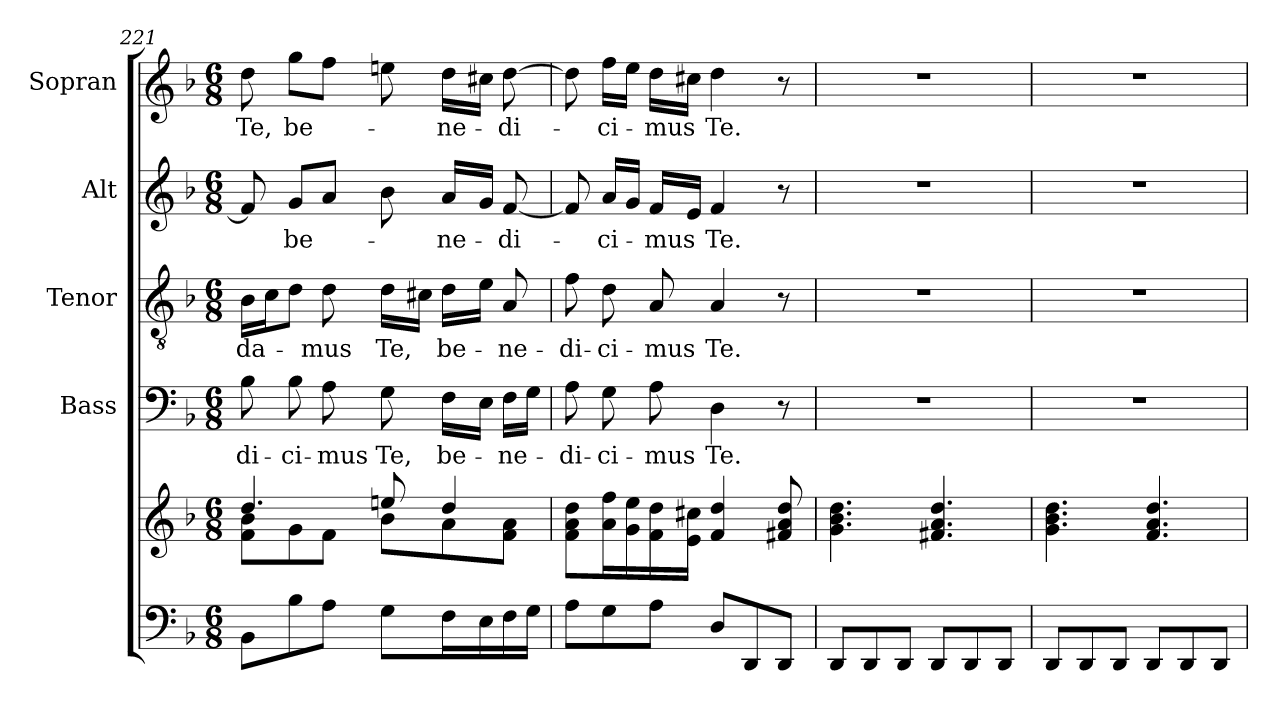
**kern	**kern	**kern	**text	**kern	**text	**kern	**text	**kern	**text
*part5	*part5	*part4	*part4	*part3	*part3	*part2	*part2	*part1	*part1
*staff6	*staff5	*staff4	*staff4	*staff3	*staff3	*staff2	*staff2	*staff1	*staff1
*	*	*I"Bass	*	*I"Tenor	*	*I"Alt	*	*I"Sopran	*
*	*	*I'B.	*	*I'T.	*	*I'A.	*	*I'S.	*
!!LO:LB:g=z
*clefF4	*clefG2	*clefF4	*	*clefGv2	*	*clefG2	*	*clefG2	*
*k[b-]	*k[b-]	*k[b-]	*	*k[b-]	*	*k[b-]	*	*k[b-]	*
*F:	*F:	*F:	*	*F:	*	*F:	*	*F:	*
*M6/8	*M6/8	*M6/8	*	*M6/8	*	*M6/8	*	*M6/8	*
=221	=221	=221	=221	=221	=221	=221	=221	=221	=221
*	*^	*	*	*	*	*	*	*	*
!	!	!	!	!LO:LY:b	!	!LO:LY:b	!	!	!	!LO:LY:b
8BB-\L	4.dd/	8f\ 8b-\L	8B-\	-di-	16B-\LL	-da-	8f/]	.	8dd\	Te,
.	.	.	.	.	16c\J	.	.	.	.	.
!	!	!	!	!LO:LY:b	!	!	!	!LO:LY:b	!	!LO:LY:b
8B-\	.	8g\	8B-\	-ci-	8d\J	.	8g/L	be-	8gg\L	be-
!	!	!	!	!LO:LY:b	!	!LO:LY:b	!	!	!	!
8A\J	.	8f\J	8A\	-mus	8d\	-mus	8a/J	.	8ff\J	.
!	!	!	!	!LO:LY:b	!	!LO:LY:b	!	!	!	!
8G\L	8een/	8b-\L	8G\	Te,	16d\LL	Te,	8b-\	.	8een\	.
.	.	.	.	.	16c#X\JJ	.	.	.	.	.
!	!	!	!	!LO:LY:b	!	!LO:LY:b	!	!LO:LY:b	!	!LO:LY:b
16F\L	4dd/	8a\	16F\LL	be-	16d\LL	be-	16a/LL	-ne-	16dd\LL	-ne-
16E\	.	.	16E\JJ	.	16e\JJ	.	16g/JJ	.	16cc#X\JJ	.
!	!	!	!	!LO:LY:b	!	!LO:LY:b	!	!LO:LY:b	!	!LO:LY:b
16F\	.	8f\ 8a\J	16F\LL	-ne-	8A/	-ne-	[8f/	-di-	[8dd\	-di-
16G\JJ	.	.	16G\JJ	.	.	.	.	.	.	.
*	*v	*v	*	*	*	*	*	*	*	*
=222	=222	=222	=222	=222	=222	=222	=222	=222	=222
!	!	!	!LO:LY:b	!	!LO:LY:b	!	!	!	!
8A\L	8f\ 8a\ 8dd\L	8A\	-di-	8f\	-di-	8f/]	.	8dd\]	.
!	!	!	!LO:LY:b	!	!LO:LY:b	!	!LO:LY:b	!	!LO:LY:b
8G\	16a\ 16ff\L	8G\	-ci-	8d\	-ci-	16a/LL	-ci-	16ff\LL	-ci-
.	16g\ 16ee\	.	.	.	.	16g/JJ	.	16ee\JJ	.
!	!	!	!LO:LY:b	!	!LO:LY:b	!	!LO:LY:b	!	!LO:LY:b
8A\J	16f\ 16dd\	8A\	-mus	8A/	-mus	16f/LL	-mus	16dd\LL	-mus
.	16e\ 16cc#X\JJ	.	.	.	.	16e/JJ	.	16cc#X\JJ	.
!	!	!	!LO:LY:b	!	!LO:LY:b	!	!LO:LY:b	!	!LO:LY:b
8D/L	4f/ 4dd/	4D\	Te.	4A/	Te.	4f/	Te.	4dd\	Te.
8DD/	.	.	.	.	.	.	.	.	.
8DD/J	8f#X/ 8a/ 8dd/	8r	.	8r	.	8r	.	8r	.
=223	=223	=223	=223	=223	=223	=223	=223	=223	=223
8DD/L	4.g\ 4.b-\ 4.dd\	2.r	.	2.r	.	2.r	.	2.r	.
8DD/	.	.	.	.	.	.	.	.	.
8DD/J	.	.	.	.	.	.	.	.	.
8DD/L	4.f#X/ 4.a/ 4.dd/	.	.	.	.	.	.	.	.
8DD/	.	.	.	.	.	.	.	.	.
8DD/J	.	.	.	.	.	.	.	.	.
=224	=224	=224	=224	=224	=224	=224	=224	=224	=224
8DD/L	4.g\ 4.b-\ 4.dd\	2.r	.	2.r	.	2.r	.	2.r	.
8DD/	.	.	.	.	.	.	.	.	.
8DD/J	.	.	.	.	.	.	.	.	.
8DD/L	4.f/ 4.a/ 4.dd/	.	.	.	.	.	.	.	.
8DD/	.	.	.	.	.	.	.	.	.
8DD/J	.	.	.	.	.	.	.	.	.
=	=	=	=	=	=	=	=	=	=
*-	*-	*-	*-	*-	*-	*-	*-	*-	*-
